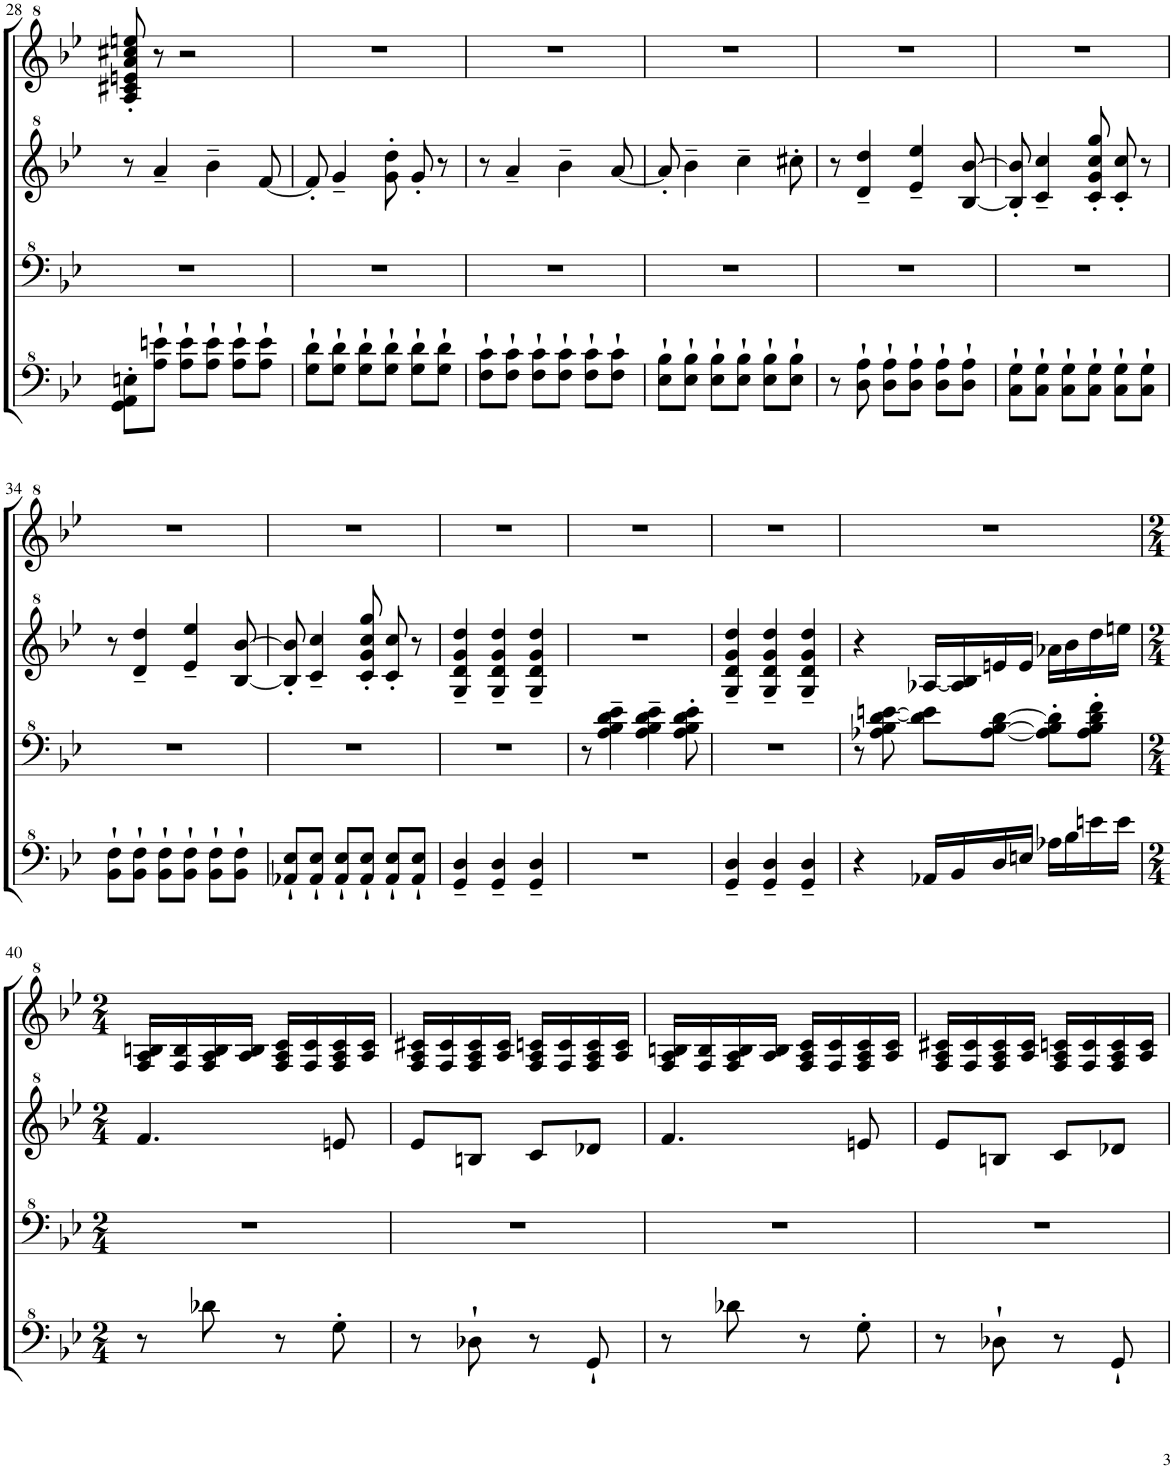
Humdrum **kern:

**kern	**kern	**kern	**kern
*part1	*part1	*part1	*part1
*staff4	*staff3	*staff2	*staff1
*I"Model III	*	*	*
!!LO:PB:g=z
*clefF^4	*clefF^4	*clefG^2	*clefG^2
*k[b-e-]	*k[b-e-]	*k[b-e-]	*k[b-e-]
*M3/4	*M3/4	*M3/4	*M3/4
=28	=28	=28	=28
8G\' 8A\' 8en\'L	2.r	8r	8a/' 8cc#X/' 8een/' 8aa/' 8ccc#X/' 8eeen/'
8a\` 8een\`J	.	4aa~/	8r
8a\` 8ee\`L	.	.	2r
8a\` 8ee\`J	.	4bb-~\	.
8a\` 8ee\`L	.	.	.
8a\` 8ee\`J	.	[8ff/	.
=29	=29	=29	=29
8g\` 8dd\`L	2.r	8ff'/]	2.r
8g\` 8dd\`J	.	4gg~/	.
8g\` 8dd\`L	.	.	.
8g\` 8dd\`J	.	8gg\' 8ddd\'	.
8g\` 8dd\`L	.	8gg'/	.
8g\` 8dd\`J	.	8r	.
=30	=30	=30	=30
8f\` 8cc\`L	2.r	8r	2.r
8f\` 8cc\`J	.	4aa~/	.
8f\` 8cc\`L	.	.	.
8f\` 8cc\`J	.	4bb-~\	.
8f\` 8cc\`L	.	.	.
8f\` 8cc\`J	.	[8aa/	.
=31	=31	=31	=31
8e-\` 8b-\`L	2.r	8aa'/]	2.r
8e-\` 8b-\`J	.	4bb-~\	.
8e-\` 8b-\`L	.	.	.
8e-\` 8b-\`J	.	4ccc~\	.
8e-\` 8b-\`L	.	.	.
8e-\` 8b-\`J	.	8ccc#X'\	.
=32	=32	=32	=32
8r	2.r	8r	2.r
8d\` 8a\`	.	4dd/~ 4ddd/~	.
8d\` 8a\`L	.	.	.
8d\` 8a\`J	.	4ee-/~ 4eee-/~	.
8d\` 8a\`L	.	.	.
8d\` 8a\`J	.	[8b-/ [8bb-/	.
=33	=33	=33	=33
8c\` 8g\`L	2.r	8b-/]' 8bb-/]'	2.r
8c\` 8g\`J	.	4cc/~ 4ccc/~	.
8c\` 8g\`L	.	.	.
8c\` 8g\`J	.	8cc/' 8gg/' 8ccc/' 8ggg/'	.
8c\` 8g\`L	.	8cc/' 8ccc/'	.
8c\` 8g\`J	.	8r	.
!!LO:LB:g=z
=34	=34	=34	=34
8B-\` 8f\`L	2.r	8r	2.r
8B-\` 8f\`J	.	4dd/~ 4ddd/~	.
8B-\` 8f\`L	.	.	.
8B-\` 8f\`J	.	4ee-/~ 4eee-/~	.
8B-\` 8f\`L	.	.	.
8B-\` 8f\`J	.	[8b-/ [8bb-/	.
=35	=35	=35	=35
8A-X/` 8e-/`L	2.r	8b-/]' 8bb-/]'	2.r
8A-/` 8e-/`J	.	4cc/~ 4ccc/~	.
8A-/` 8e-/`L	.	.	.
8A-/` 8e-/`J	.	8cc/' 8gg/' 8ccc/' 8ggg/'	.
8A-/` 8e-/`L	.	8cc/' 8ccc/'	.
8A-/` 8e-/`J	.	8r	.
=36	=36	=36	=36
4G/~ 4d/~	2.r	4g/~ 4dd/~ 4gg/~ 4ddd/~	2.r
4G/~ 4d/~	.	4g/~ 4dd/~ 4gg/~ 4ddd/~	.
4G/~ 4d/~	.	4g/~ 4dd/~ 4gg/~ 4ddd/~	.
=37	=37	=37	=37
2.r	8r	2.r	2.r
.	4a\~ 4b-\~ 4dd\~ 4ee-\~	.	.
.	4a\~ 4b-\~ 4dd\~ 4ee-\~	.	.
.	8a\' 8b-\' 8dd\' 8ee-\'	.	.
=38	=38	=38	=38
4G/~ 4d/~	2.r	4g/~ 4dd/~ 4gg/~ 4ddd/~	2.r
4G/~ 4d/~	.	4g/~ 4dd/~ 4gg/~ 4ddd/~	.
4G/~ 4d/~	.	4g/~ 4dd/~ 4gg/~ 4ddd/~	.
=39	=39	=39	=39
4r	8r	4r	2.r
.	8a-X\ 8b-\ [8dd\ [8een\	.	.
16A-X/LL	8dd\] 8ee\]L	[16a-X/LL	.
16B-/	.	16a-/] 16b-/	.
16d/	[8a-\ [8b-\ [8dd\J	16een/	.
16en/JJ	.	16ee/JJ	.
16a-X\LL	8a-\]' 8b-\]' 8dd\]'L	16aa-X\LL	.
16b-\	.	16bb-\	.
16een\	8a-\' 8b-\' 8dd\' 8ff\'J	16ddd\	.
16ee\JJ	.	16eeen\JJ	.
!!LO:LB:g=z
=40	=40	=40	=40
*M2/4	*M2/4	*M2/4	*M2/4
8r	2r	4.ff/	16f/ 16a/ 16bn/LL
.	.	.	16f/ 16b/
8dd-X\	.	.	16f/ 16a/ 16b/
.	.	.	16a/ 16b/JJ
8r	.	.	16f/ 16a/ 16cc/LL
.	.	.	16f/ 16cc/
8g'\	.	8een/	16f/ 16a/ 16cc/
.	.	.	16a/ 16cc/JJ
=41	=41	=41	=41
8r	2r	8ee-/L	16f/ 16a/ 16cc#X/LL
.	.	.	16f/ 16cc#/
8d-X`\	.	8bn/J	16f/ 16a/ 16cc#/
.	.	.	16a/ 16cc#/JJ
8r	.	8cc/L	16f/ 16a/ 16ccn/LL
.	.	.	16f/ 16cc/
8G`/	.	8dd-X/J	16f/ 16a/ 16cc/
.	.	.	16a/ 16cc/JJ
=42	=42	=42	=42
8r	2r	4.ff/	16f/ 16a/ 16bn/LL
.	.	.	16f/ 16b/
8dd-X\	.	.	16f/ 16a/ 16b/
.	.	.	16a/ 16b/JJ
8r	.	.	16f/ 16a/ 16cc/LL
.	.	.	16f/ 16cc/
8g'\	.	8een/	16f/ 16a/ 16cc/
.	.	.	16a/ 16cc/JJ
=43	=43	=43	=43
8r	2r	8ee-/L	16f/ 16a/ 16cc#X/LL
.	.	.	16f/ 16cc#/
8d-X`\	.	8bn/J	16f/ 16a/ 16cc#/
.	.	.	16a/ 16cc#/JJ
8r	.	8cc/L	16f/ 16a/ 16ccn/LL
.	.	.	16f/ 16cc/
8G`/	.	8dd-X/J	16f/ 16a/ 16cc/
.	.	.	16a/ 16cc/JJ
=	=	=	=
*-	*-	*-	*-
